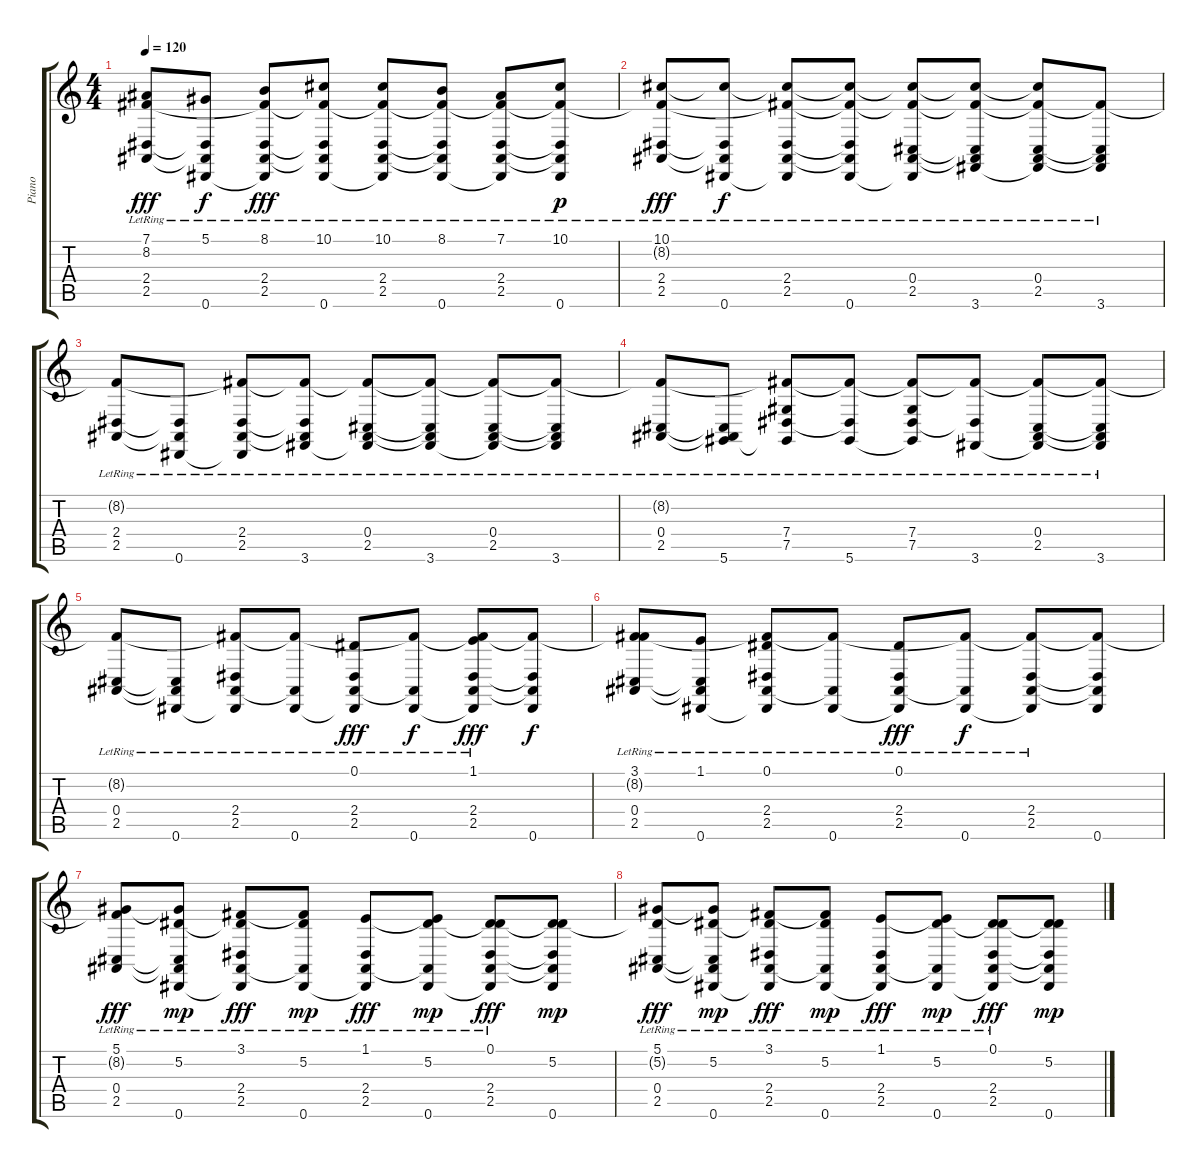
\track ("Piano" "Piano") {instrument acousticgrandpiano}
\staff {score tabs}
\tuning (Eb4 Bb3 Gb3 Db3 Ab2 Eb2) {hide}
\ts (4 4)
\tempo 120
\clef g2
\ks c
(7.1 8.2{t} 2.4{lr} 2.5{lr}).8{dy fff} (5.1 2.4{t} 2.5{t} 0.6{lr}).8{dy f} (8.1 8.2{t} 2.4{lr} 2.5{lr} 0.6{t}).8{dy fff} (10.1 8.2{t} 2.4{t} 2.5{t} 0.6{lr}).8 (10.1 8.2{t} 2.4{lr} 2.5{lr} 0.6{t}).8 (8.1 8.2{t} 2.4{t} 2.5{t} 0.6{lr}).8 (7.1 8.2{t} 2.4{lr} 2.5{lr} 0.6{t}).8 (10.1 8.2{t} 2.4{t} 2.5{t} 0.6{lr}).8{dy p} |
(10.1 8.2{t} 2.4{lr} 2.5{lr}).8{dy fff} (10.1{t} 2.4{t} 2.5{t} 0.6{lr}).8{dy f} (10.1{t} 8.2{t} 2.4{lr} 2.5{lr} 0.6{t}).8 (10.1{t} 8.2{t} 2.4{t} 2.5{t} 0.6{lr}).8 (10.1{t} 8.2{t} 0.4{lr} 2.5{lr} 0.6{t}).8 (10.1{t} 8.2{t} 0.4{t} 2.5{t} 3.6{lr}).8 (10.1{t} 8.2{t} 0.4{lr} 2.5{lr} 3.6{t}).8 (8.2{t} 0.4{t} 2.5{t} 3.6{lr}).8 |
(8.2{t} 2.4{lr} 2.5{lr}).8 (2.4{t} 2.5{t} 0.6{lr}).8 (8.2{t} 2.4{lr} 2.5{lr} 0.6{t}).8 (8.2{t} 2.4{t} 2.5{t} 3.6{lr}).8 (8.2{t} 0.4{lr} 2.5{lr} 3.6{t}).8 (8.2{t} 0.4{t} 2.5{t} 3.6{lr}).8 (8.2{t} 0.4{lr} 2.5{lr} 3.6{t}).8 (8.2{t} 0.4{t} 2.5{t} 3.6{lr}).8 |
(8.2{t} 0.4{lr} 2.5{lr}).8 (0.4{t} 2.5{t} 5.6{lr}).8 (8.2{t} 7.4{lr} 7.5{lr} 5.6{t}).8 (8.2{t} 7.5{t} 5.6{lr}).8 (8.2{t} 7.4{lr} 7.5{lr} 5.6{t}).8 (8.2{t} 7.5{t} 3.6{lr}).8 (8.2{t} 0.4{lr} 2.5{lr} 3.6{t}).8 (8.2{t} 0.4{t} 2.5{t} 3.6{lr}).8 |
(8.2{t} 0.4{lr} 2.5{lr}).8 (0.4{t} 2.5{t} 0.6{lr}).8 (8.2{t} 2.4{lr} 2.5{lr} 0.6{t}).8 (8.2{t} 2.5{t} 0.6{lr}).8 (0.1{lr} 2.4{lr} 2.5{lr} 0.6{t}).8{dy fff} (8.2{t} 2.5{t} 0.6{lr}).8{dy f} (1.1{lr} 8.2{t} 2.4{lr} 2.5{lr} 0.6{t}).8{dy fff} (8.2{t} 2.4{t} 2.5{t} 0.6).8{dy f} |
(3.1 8.2{t} 0.4{lr} 2.5{lr}).8 (1.1 0.4{t} 2.5{t} 0.6{lr}).8 (0.1 8.2{t} 2.4{lr} 2.5{lr} 0.6{t}).8 (8.2{t} 2.5{t} 0.6{lr}).8 (0.1{lr} 2.4{lr} 2.5{lr} 0.6{t}).8{dy fff} (8.2{t} 2.5{t} 0.6{lr}).8{dy f} (8.2{t} 2.4{lr} 2.5{lr} 0.6{t}).8 (8.2{t} 2.4{t} 2.5{t} 0.6).8 |
(5.1 8.2{t} 0.4{lr} 2.5{lr}).8{dy fff} (5.1{t} 5.2 0.4{t} 2.5{t} 0.6{lr}).8{dy mp} (3.1 5.2{t} 2.4{lr} 2.5{lr} 0.6{t}).8{dy fff} (3.1{t} 5.2 2.5{t} 0.6{lr}).8{dy mp} (1.1{lr} 2.4{lr} 2.5{lr} 0.6{t}).8{dy fff} (1.1{t} 5.2 2.5{t} 0.6{lr}).8{dy mp} (0.1 5.2{t} 2.4{lr} 2.5{lr} 0.6{t}).8{dy fff} (0.1{t} 5.2 2.4{t} 2.5{t} 0.6).8{dy mp} |
(5.1 5.2{t} 0.4{lr} 2.5{lr}).8{dy fff} (5.1{t} 5.2 0.4{t} 2.5{t} 0.6{lr}).8{dy mp} (3.1 5.2{t} 2.4{lr} 2.5{lr} 0.6{t}).8{dy fff} (3.1{t} 5.2 2.5{t} 0.6{lr}).8{dy mp} (1.1{lr} 2.4{lr} 2.5{lr} 0.6{t}).8{dy fff} (1.1{t} 5.2 2.5{t} 0.6{lr}).8{dy mp} (0.1 5.2{t} 2.4{lr} 2.5{lr} 0.6{t}).8{dy fff} (0.1{t} 5.2 2.4{t} 2.5{t} 0.6).8{dy mp}
